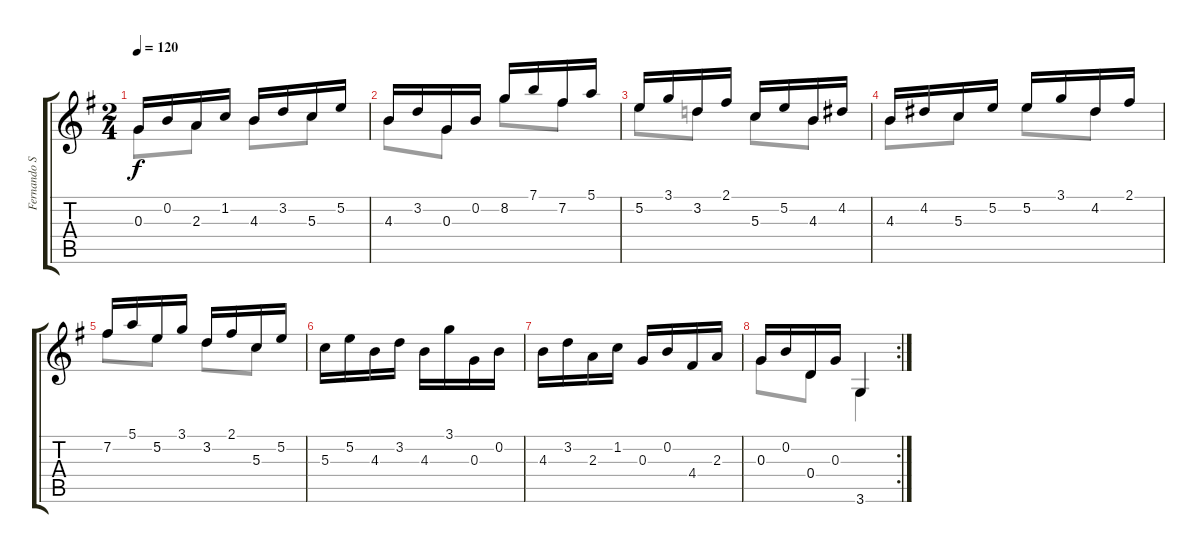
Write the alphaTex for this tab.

\track ("Fernando Sor" "Fernando S") {instrument acousticguitarnylon}
\staff {score tabs}
\tuning (E4 B3 G3 D3 A2 E2) {hide}
\voice
\ts (2 4)
\tempo 120
\clef g2
\ks g
0.3.16{dy f} 0.2.16 2.3.16 1.2.16 4.3.16 3.2.16 5.3.16 5.2.16 |
4.3.16 3.2.16 0.3.16 0.2.16 8.2.16 7.1.16 7.2.16 5.1.16 |
5.2.16 3.1.16 3.2.16 2.1.16 5.3.16 5.2.16 4.3.16 4.2.16 |
4.3.16 4.2.16 5.3.16 5.2.16 5.2.16 3.1.16 4.2.16 2.1.16 |
7.2.16 5.1.16 5.2.16 3.1.16 3.2.16 2.1.16 5.3.16 5.2.16 |
5.3.16 5.2.16 4.3.16 3.2.16 4.3.16 3.1.16 0.3.16 0.2.16 |
4.3.16 3.2.16 2.3.16 1.2.16 0.3.16 0.2.16 4.4.16 2.3.16 |
\rc 2
0.3.16 0.2.16 0.4.16 0.3.16 3.6.4
\voice
\clef g2
\ottava regular
\simile none
\ks g
0.3.8{dy f} 2.3.8 4.3.8 5.3.8 |
4.3.8 0.3.8 8.2.8 7.2.8 |
5.2.8 3.2.8 5.3.8 4.3.8 |
4.3.8 5.3.8 5.2.8 4.2.8 |
7.2.8 5.2.8 3.2.8 5.3.8 |
|
|
0.3.8 0.4.8 3.6.4
